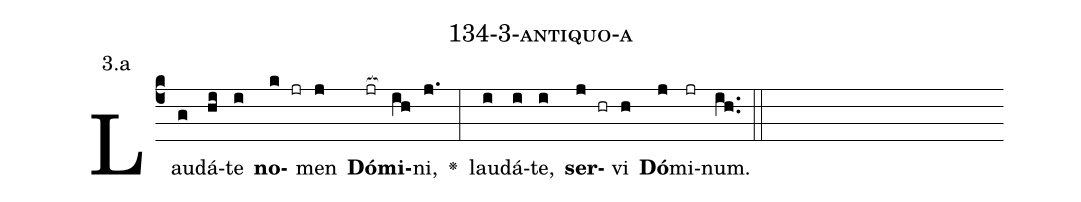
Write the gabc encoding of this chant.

name: 134-3-antiquo-a;
annotation: 3.a;
%%
(c4)Lau(g)dá(hi)te(i) <b>no</b>(k jr)men(j) <b>Dó</b>(jr[ocb:1{])<b>mi</b>(ih[ocb:0}])ni,(j.) <v>\greheightstar</v>(:) lau(i)dá(i)te,(i) <b>ser</b>(j hr)vi(h) <b>Dó</b>(j)mi(jr)num.(ih..) (::)


%E(i) u(i) o(j) u(h) a(j) e.(ih..) (::)
